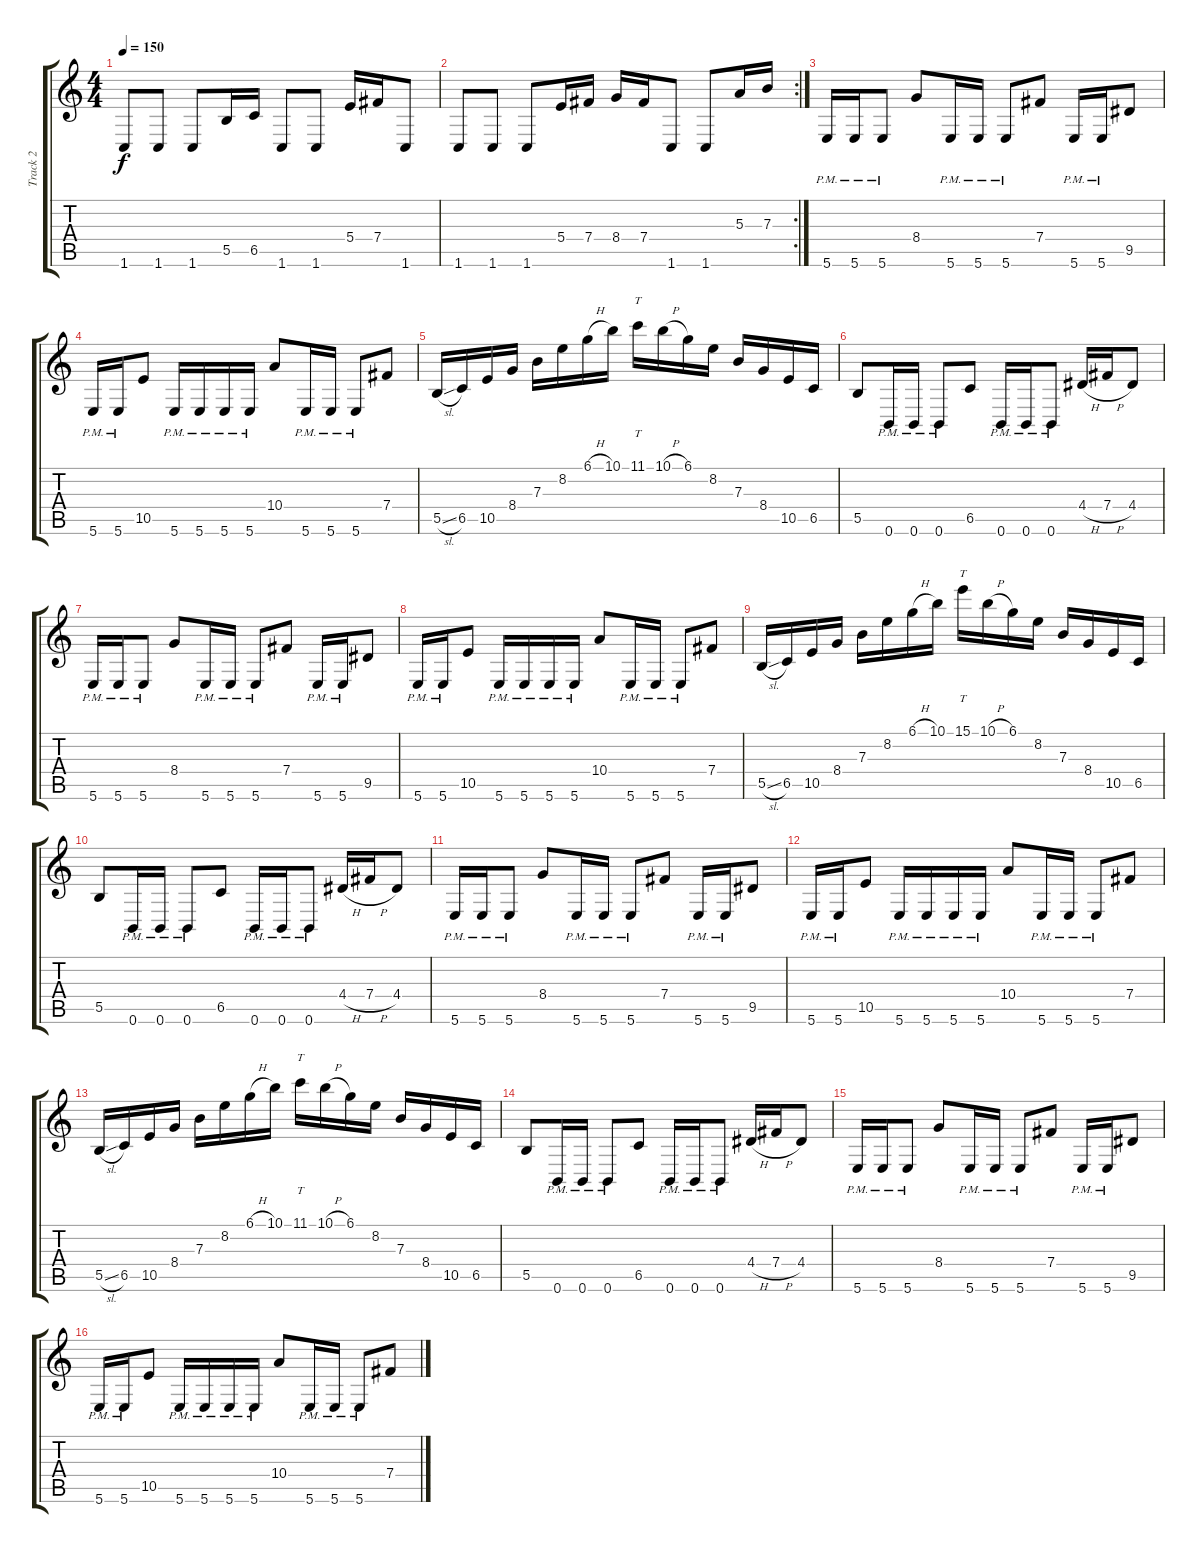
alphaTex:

\track ("Track 2" "Track 2") {instrument distortionguitar}
\staff {score tabs}
\tuning (Db4 Ab3 E3 B2 Gb2 B1) {hide}
\ts (4 4)
\tempo 150
\clef g2
\ks c
1.6.8{dy f} 1.6.8 1.6.8 5.5.16 6.5.16 1.6.8 1.6.8 5.4.16 7.4.16 1.6.8 |
\rc 2
1.6.8 1.6.8 1.6.8 5.4.16 7.4.16 8.4.16 7.4.16 1.6.8 1.6.8 5.3.16 7.3.16 |
5.6{pm}.16 5.6{pm}.16 5.6{pm}.8 8.4.8 5.6{pm}.16 5.6{pm}.16 5.6{pm}.8 7.4.8 5.6{pm}.16 5.6{pm}.16 9.5.8 |
5.6{pm}.16 5.6{pm}.16 10.5.8 5.6{pm}.16 5.6{pm}.16 5.6{pm}.16 5.6{pm}.16 10.4.8 5.6{pm}.16 5.6{pm}.16 5.6{pm}.8 7.4.8 |
5.5{sl}.16 6.5.16 10.5.16 8.4.16 7.3.16 8.2.16 6.1{h}.16 10.1.16 11.1.16{tt} 10.1{h}.16 6.1.16 8.2.16 7.3.16 8.4.16 10.5.16 6.5.16 |
5.5.8 0.6{pm}.16 0.6{pm}.16 0.6{pm}.8 6.5.8 0.6{pm}.16 0.6{pm}.16 0.6{pm}.8 4.4{h}.16 7.4{h}.16 4.4.8 |
5.6{pm}.16 5.6{pm}.16 5.6{pm}.8 8.4.8 5.6{pm}.16 5.6{pm}.16 5.6{pm}.8 7.4.8 5.6{pm}.16 5.6{pm}.16 9.5.8 |
5.6{pm}.16 5.6{pm}.16 10.5.8 5.6{pm}.16 5.6{pm}.16 5.6{pm}.16 5.6{pm}.16 10.4.8 5.6{pm}.16 5.6{pm}.16 5.6{pm}.8 7.4.8 |
5.5{sl}.16 6.5.16 10.5.16 8.4.16 7.3.16 8.2.16 6.1{h}.16 10.1.16 15.1.16{tt} 10.1{h}.16 6.1.16 8.2.16 7.3.16 8.4.16 10.5.16 6.5.16 |
5.5.8 0.6{pm}.16 0.6{pm}.16 0.6{pm}.8 6.5.8 0.6{pm}.16 0.6{pm}.16 0.6{pm}.8 4.4{h}.16 7.4{h}.16 4.4.8 |
5.6{pm}.16 5.6{pm}.16 5.6{pm}.8 8.4.8 5.6{pm}.16 5.6{pm}.16 5.6{pm}.8 7.4.8 5.6{pm}.16 5.6{pm}.16 9.5.8 |
5.6{pm}.16 5.6{pm}.16 10.5.8 5.6{pm}.16 5.6{pm}.16 5.6{pm}.16 5.6{pm}.16 10.4.8 5.6{pm}.16 5.6{pm}.16 5.6{pm}.8 7.4.8 |
5.5{sl}.16 6.5.16 10.5.16 8.4.16 7.3.16 8.2.16 6.1{h}.16 10.1.16 11.1.16{tt} 10.1{h}.16 6.1.16 8.2.16 7.3.16 8.4.16 10.5.16 6.5.16 |
5.5.8 0.6{pm}.16 0.6{pm}.16 0.6{pm}.8 6.5.8 0.6{pm}.16 0.6{pm}.16 0.6{pm}.8 4.4{h}.16 7.4{h}.16 4.4.8 |
5.6{pm}.16 5.6{pm}.16 5.6{pm}.8 8.4.8 5.6{pm}.16 5.6{pm}.16 5.6{pm}.8 7.4.8 5.6{pm}.16 5.6{pm}.16 9.5.8 |
5.6{pm}.16 5.6{pm}.16 10.5.8 5.6{pm}.16 5.6{pm}.16 5.6{pm}.16 5.6{pm}.16 10.4.8 5.6{pm}.16 5.6{pm}.16 5.6{pm}.8 7.4.8
